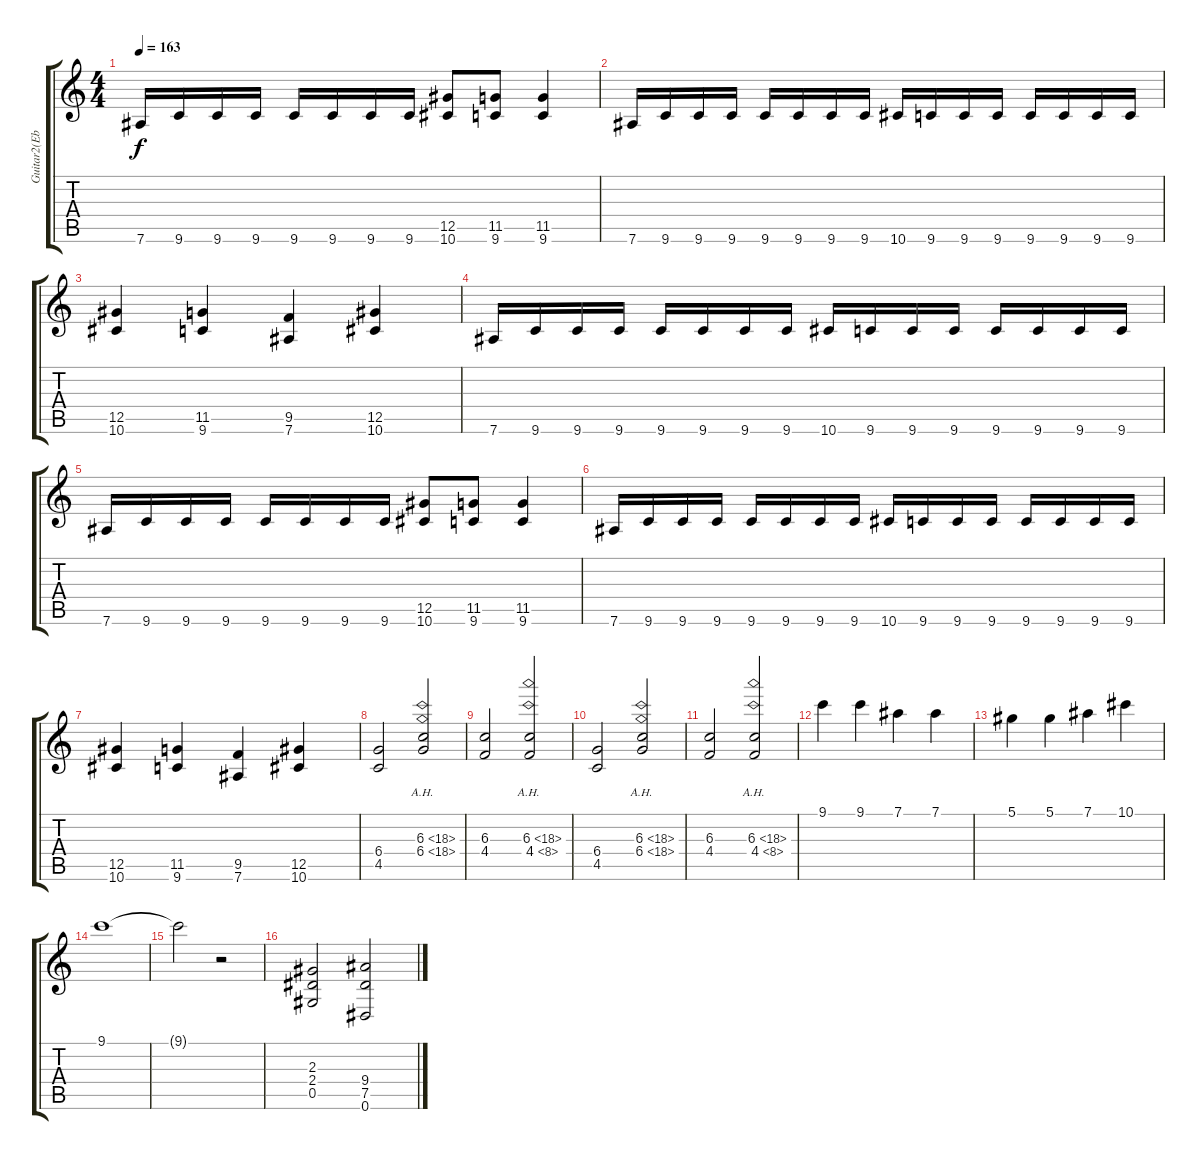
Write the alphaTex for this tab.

\track ("Guitar2(Eb-tuning)" "Guitar2(Eb") {instrument overdrivenguitar}
\staff {score tabs}
\tuning (Eb4 Bb3 Gb3 Db3 Ab2 Eb2) {hide}
\ts (4 4)
\tempo 163
\clef g2
\ks c
7.6.16{dy f} 9.6.16 9.6.16 9.6.16 9.6.16 9.6.16 9.6.16 9.6.16 (12.5 10.6).8 (11.5 9.6).8 (11.5 9.6).4 |
7.6.16 9.6.16 9.6.16 9.6.16 9.6.16 9.6.16 9.6.16 9.6.16 10.6.16 9.6.16 9.6.16 9.6.16 9.6.16 9.6.16 9.6.16 9.6.16 |
(12.5 10.6).4 (11.5 9.6).4 (9.5 7.6).4 (12.5 10.6).4 |
7.6.16 9.6.16 9.6.16 9.6.16 9.6.16 9.6.16 9.6.16 9.6.16 10.6.16 9.6.16 9.6.16 9.6.16 9.6.16 9.6.16 9.6.16 9.6.16 |
7.6.16 9.6.16 9.6.16 9.6.16 9.6.16 9.6.16 9.6.16 9.6.16 (12.5 10.6).8 (11.5 9.6).8 (11.5 9.6).4 |
7.6.16 9.6.16 9.6.16 9.6.16 9.6.16 9.6.16 9.6.16 9.6.16 10.6.16 9.6.16 9.6.16 9.6.16 9.6.16 9.6.16 9.6.16 9.6.16 |
(12.5 10.6).4 (11.5 9.6).4 (9.5 7.6).4 (12.5 10.6).4 |
(6.4 4.5).2 (6.3{ah 12} 6.4{ah 12}).2 |
(6.3 4.4).2 (6.3{ah 12} 4.4{ah 4}).2 |
(6.4 4.5).2 (6.3{ah 12} 6.4{ah 12}).2 |
(6.3 4.4).2 (6.3{ah 12} 4.4{ah 4}).2 |
9.1.4 9.1.4 7.1.4 7.1.4 |
5.1.4 5.1.4 7.1.4 10.1.4 |
9.1.1 |
9.1{t}.2 r.2 |
(2.3 2.4 0.5).2 (9.4 7.5 0.6).2
